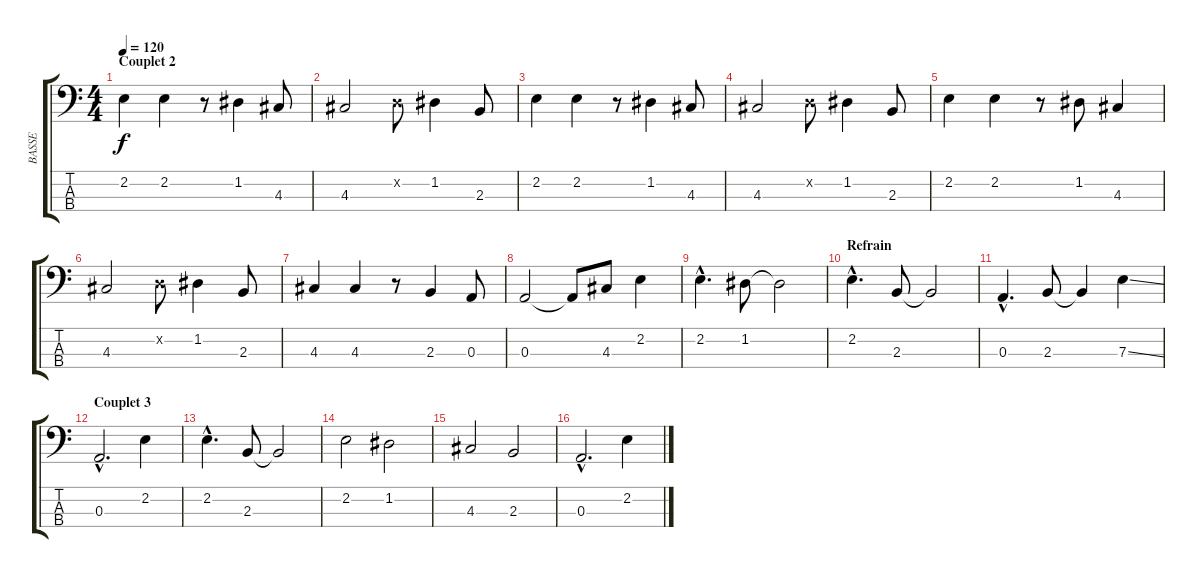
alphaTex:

\track ("BASSE" "BASSE") {instrument electricbassfinger}
\staff {score tabs}
\tuning (G2 D2 A1 E1) {hide}
\ts (4 4)
\section ("" "Couplet 2")
\tempo 120
\clef f4
\ks c
2.2.4{dy f} 2.2.4 r.8 1.2.4 4.3.8 |
4.3.2 0.2{x}.8 1.2.4 2.3.8 |
2.2.4 2.2.4 r.8 1.2.4 4.3.8 |
4.3.2 0.2{x}.8 1.2.4 2.3.8 |
2.2.4 2.2.4 r.8 1.2.8 4.3.4 |
4.3.2 0.2{x}.8 1.2.4 2.3.8 |
4.3.4 4.3.4 r.8 2.3.4 0.3.8 |
0.3.2 0.3{t}.8 4.3.8 2.2.4 |
2.2{hac}.4{d} 1.2.8 1.2{t}.2 |
\section ("" "Refrain")
2.2{hac}.4{d} 2.3.8 2.3{t}.2 |
0.3{hac}.4{d} 2.3.8 2.3{t}.4 7.3{ss}.4 |
\section ("" "Couplet 3")
0.3{hac}.2{d} 2.2.4 |
2.2{hac}.4{d} 2.3.8 2.3{t}.2 |
2.2.2 1.2.2 |
4.3.2 2.3.2 |
0.3{hac}.2{d} 2.2.4
